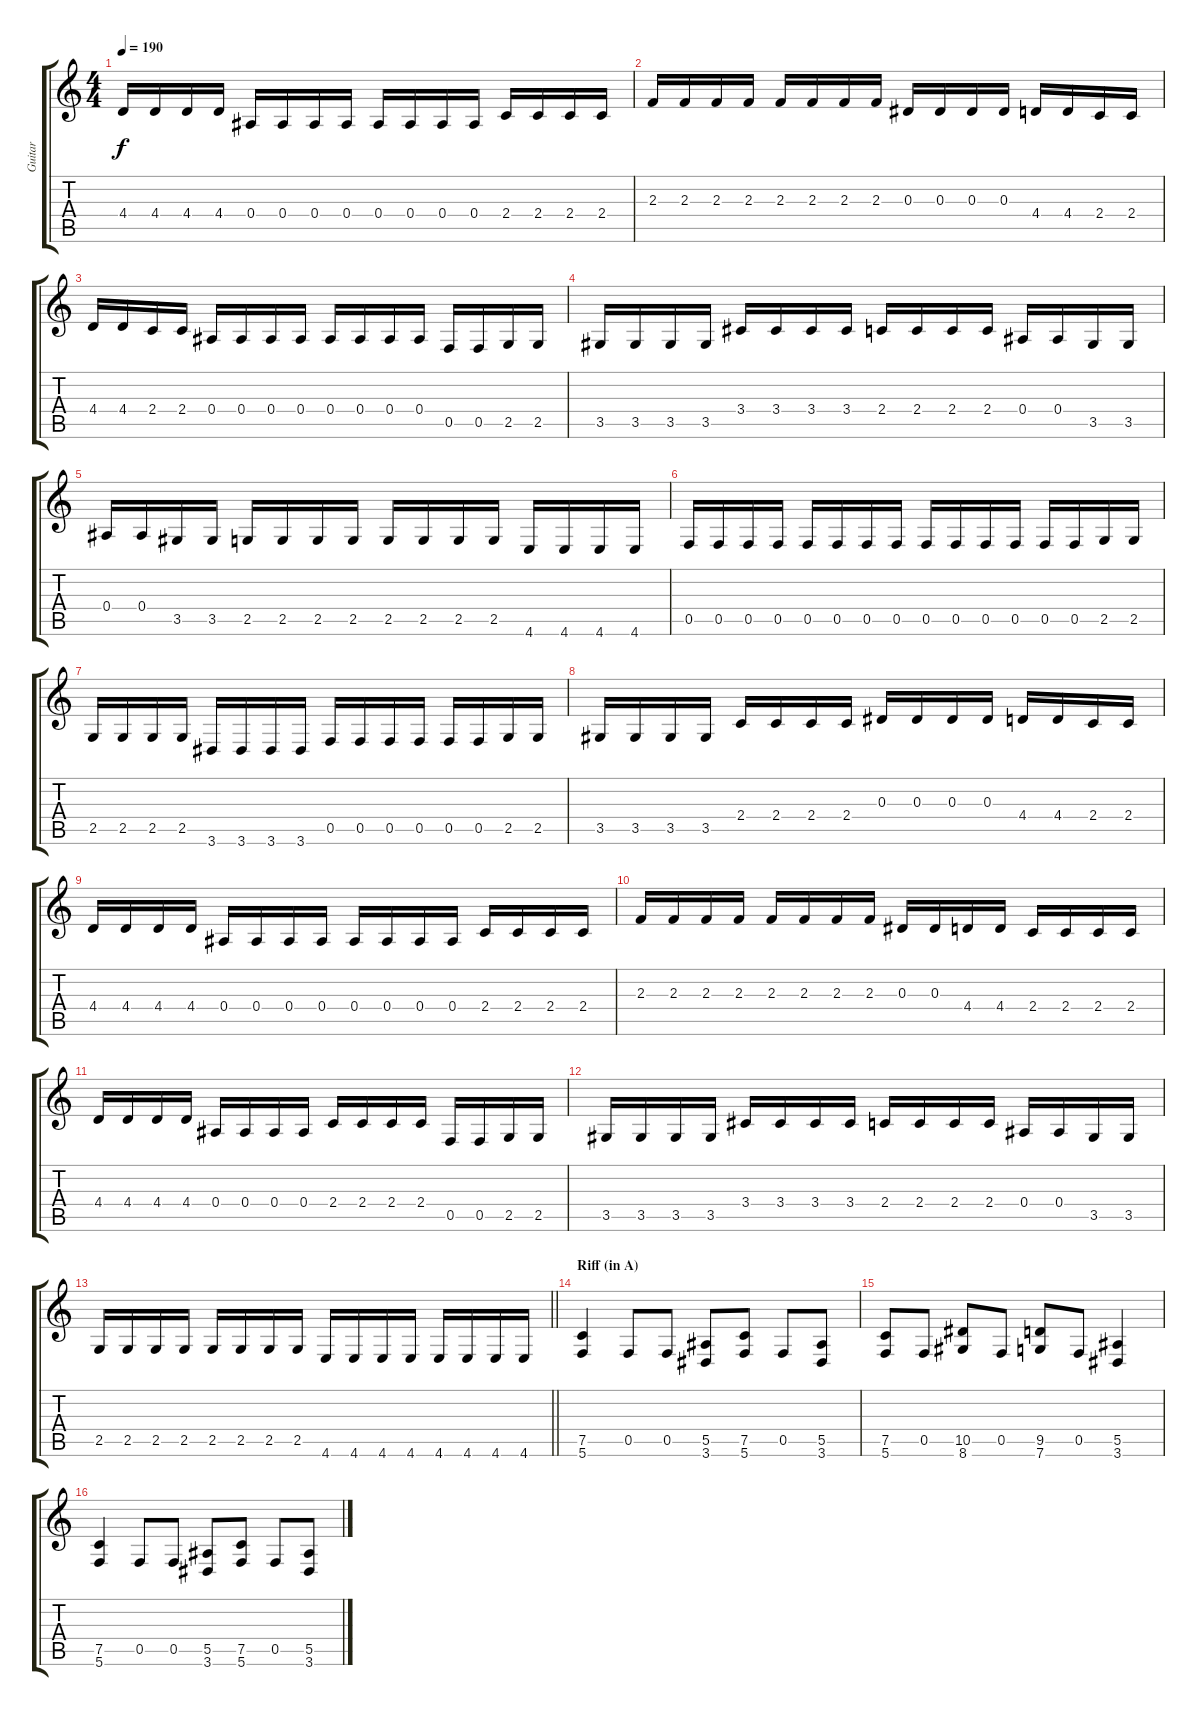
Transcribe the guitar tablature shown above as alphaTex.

\track ("Guitar" "Guitar") {instrument distortionguitar}
\staff {score tabs}
\tuning (C4 G3 Eb3 Bb2 F2 C2) {hide}
\ts (4 4)
\tempo 190
\clef g2
\ks c
4.4.16{dy f} 4.4.16 4.4.16 4.4.16 0.4.16 0.4.16 0.4.16 0.4.16 0.4.16 0.4.16 0.4.16 0.4.16 2.4.16 2.4.16 2.4.16 2.4.16 |
2.3.16 2.3.16 2.3.16 2.3.16 2.3.16 2.3.16 2.3.16 2.3.16 0.3.16 0.3.16 0.3.16 0.3.16 4.4.16 4.4.16 2.4.16 2.4.16 |
4.4.16 4.4.16 2.4.16 2.4.16 0.4.16 0.4.16 0.4.16 0.4.16 0.4.16 0.4.16 0.4.16 0.4.16 0.5.16 0.5.16 2.5.16 2.5.16 |
3.5.16 3.5.16 3.5.16 3.5.16 3.4.16 3.4.16 3.4.16 3.4.16 2.4.16 2.4.16 2.4.16 2.4.16 0.4.16 0.4.16 3.5.16 3.5.16 |
0.4.16 0.4.16 3.5.16 3.5.16 2.5.16 2.5.16 2.5.16 2.5.16 2.5.16 2.5.16 2.5.16 2.5.16 4.6.16 4.6.16 4.6.16 4.6.16 |
0.5.16 0.5.16 0.5.16 0.5.16 0.5.16 0.5.16 0.5.16 0.5.16 0.5.16 0.5.16 0.5.16 0.5.16 0.5.16 0.5.16 2.5.16 2.5.16 |
2.5.16 2.5.16 2.5.16 2.5.16 3.6.16 3.6.16 3.6.16 3.6.16 0.5.16 0.5.16 0.5.16 0.5.16 0.5.16 0.5.16 2.5.16 2.5.16 |
3.5.16 3.5.16 3.5.16 3.5.16 2.4.16 2.4.16 2.4.16 2.4.16 0.3.16 0.3.16 0.3.16 0.3.16 4.4.16 4.4.16 2.4.16 2.4.16 |
4.4.16 4.4.16 4.4.16 4.4.16 0.4.16 0.4.16 0.4.16 0.4.16 0.4.16 0.4.16 0.4.16 0.4.16 2.4.16 2.4.16 2.4.16 2.4.16 |
2.3.16 2.3.16 2.3.16 2.3.16 2.3.16 2.3.16 2.3.16 2.3.16 0.3.16 0.3.16 4.4.16 4.4.16 2.4.16 2.4.16 2.4.16 2.4.16 |
4.4.16 4.4.16 4.4.16 4.4.16 0.4.16 0.4.16 0.4.16 0.4.16 2.4.16 2.4.16 2.4.16 2.4.16 0.5.16 0.5.16 2.5.16 2.5.16 |
3.5.16 3.5.16 3.5.16 3.5.16 3.4.16 3.4.16 3.4.16 3.4.16 2.4.16 2.4.16 2.4.16 2.4.16 0.4.16 0.4.16 3.5.16 3.5.16 |
\barLineRight lightlight
2.5.16 2.5.16 2.5.16 2.5.16 2.5.16 2.5.16 2.5.16 2.5.16 4.6.16 4.6.16 4.6.16 4.6.16 4.6.16 4.6.16 4.6.16 4.6.16 |
\section ("" "Riff (in A)")
(7.5 5.6).4 0.5.8 0.5.8 (5.5 3.6).8 (7.5 5.6).8 0.5.8 (5.5 3.6).8 |
(7.5 5.6).8 0.5.8 (10.5 8.6).8 0.5.8 (9.5 7.6).8 0.5.8 (5.5 3.6).4 |
(7.5 5.6).4 0.5.8 0.5.8 (5.5 3.6).8 (7.5 5.6).8 0.5.8 (5.5 3.6).8
